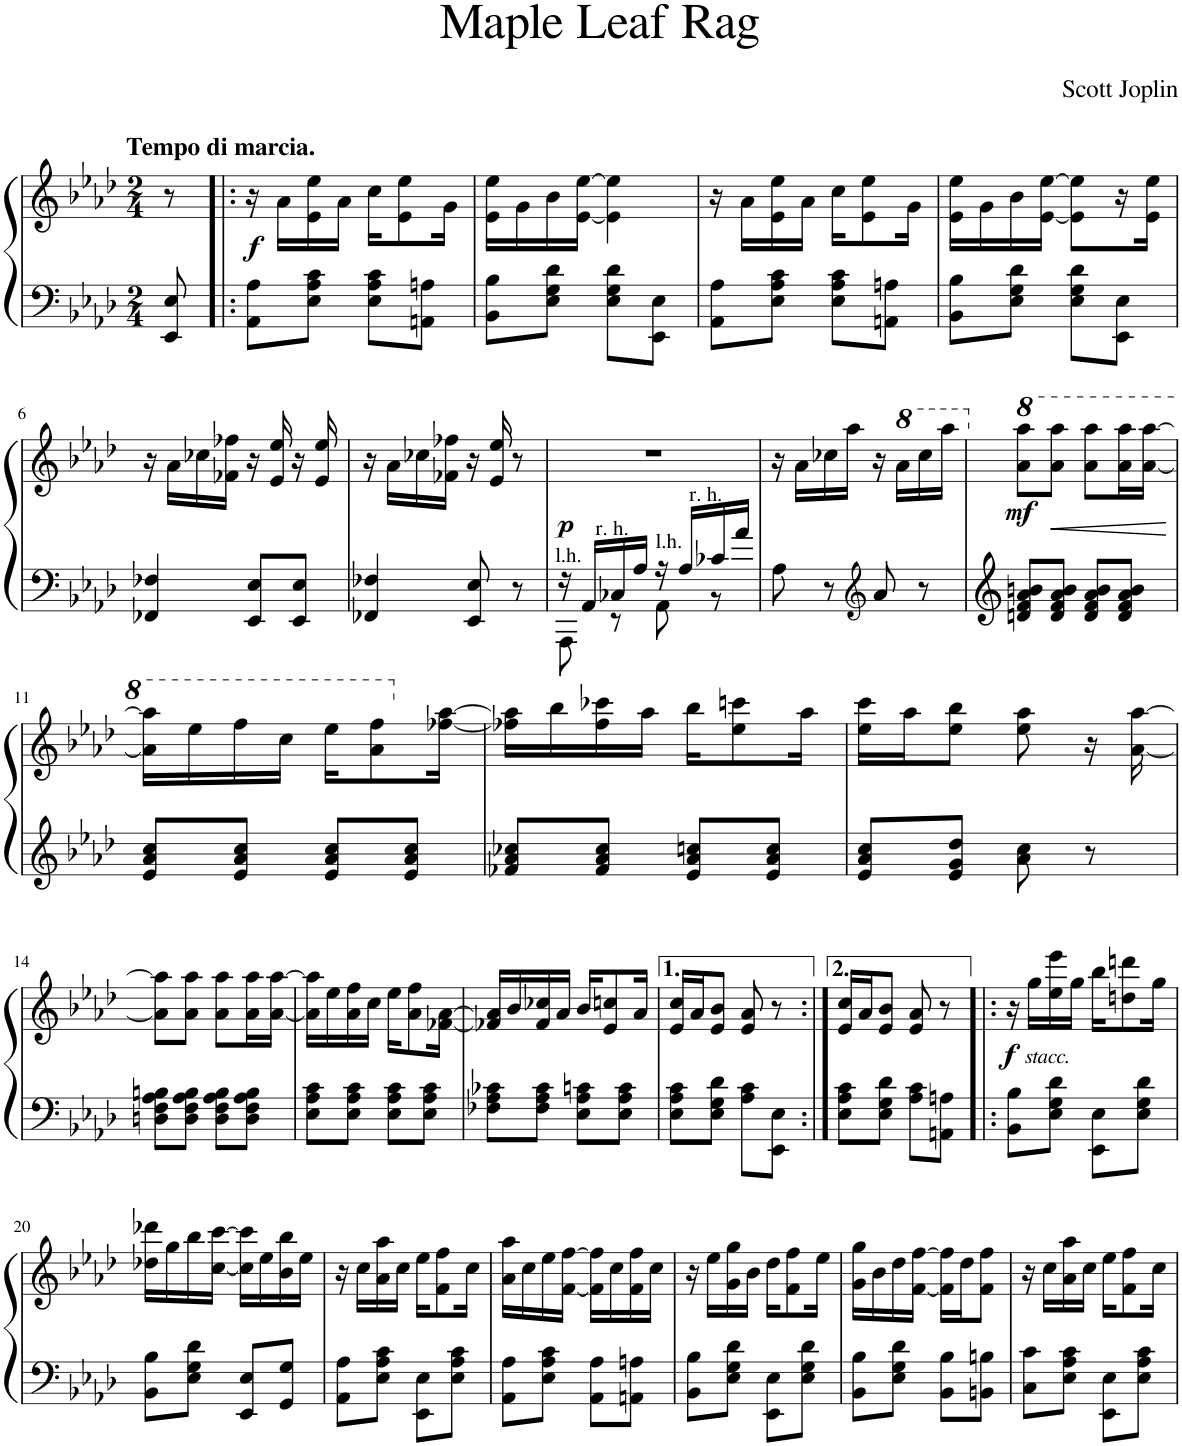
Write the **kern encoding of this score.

**kern	**kern	**dynam
*part1	*part1	*part1
*staff2	*staff1	*staff1/2
*I"Piano	*	*
*I'Pno.	*	*
*clefF4	*clefG2	*
*k[b-e-a-d-]	*k[b-e-a-d-]	*
*M2/4	*M2/4	*
=1	=1	=1
!	!LO:TX:a:B:t=Tempo di marcia.	!
8EE-/ 8E-/	8r	.
=2!|:	=2!|:	=2!|:
!	!	!LO:DY:b
8AA-\ 8A-\L	16r	f
.	16a-\LL	.
8E-\ 8A-\ 8c\J	16e-\ 16ee-\	.
.	16a-\JJ	.
8E-\ 8A-\ 8c\L	16cc\KL	.
.	8e-\ 8ee-\	.
8AAn\ 8An\J	.	.
.	16g\Jk	.
=3	=3	=3
8BB-\ 8B-\L	16e-\ 16ee-\LL	.
.	16g\	.
8E-\ 8G\ 8d-\J	16b-\	.
.	[16e-\ [16ee-\JJ	.
8E-\ 8G\ 8d-\L	4e-\] 4ee-\]	.
8EE-\ 8E-\J	.	.
=4	=4	=4
8AA-\ 8A-\L	16r	.
.	16a-\LL	.
8E-\ 8A-\ 8c\J	16e-\ 16ee-\	.
.	16a-\JJ	.
8E-\ 8A-\ 8c\L	16cc\KL	.
.	8e-\ 8ee-\	.
8AAn\ 8An\J	.	.
.	16g\Jk	.
=5	=5	=5
8BB-\ 8B-\L	16e-\ 16ee-\LL	.
.	16g\	.
8E-\ 8G\ 8d-\J	16b-\	.
.	[16e-\ [16ee-\JJ	.
8E-\ 8G\ 8d-\L	8e-\] 8ee-\]L	.
8EE-\ 8E-\J	16r	.
.	16e-\ 16ee-\JJ	.
!!LO:LB:g=z
=6	=6	=6
4FF-X/ 4F-X/	16r	.
.	16a-\LL	.
.	16cc-X\	.
.	16f-X\ 16ff-X\JJ	.
8EE-/ 8E-/L	16r	.
.	16e-/ 16ee-/	.
8EE-/ 8E-/J	16r	.
.	16e-/ 16ee-/	.
=7	=7	=7
4FF-X/ 4F-X/	16r	.
.	16a-\LL	.
.	16cc-X\	.
.	16f-X\ 16ff-X\JJ	.
8EE-/ 8E-/	16r	.
.	16e-/ 16ee-/	.
8r	8r	.
=8	=8	=8
*^	*	*
!LO:TX:a:t=l.h.	!	!	!
!	!	!	!LO:DY:a=2
16r	8AAA-\	2r	p
!LO:TX:a:t=r. h.	!	!	!
16AA-/LL	.	.	.
16C-X/	8r	.	.
16A-/JJ	.	.	.
!LO:TX:a:t=l.h.	!	!	!
16r	8AA-\	.	.
!LO:TX:a:t=r. h.	!	!	!
16A-/LL	.	.	.
16c-X/	8r	.	.
16a-/JJ	.	.	.
*v	*v	*	*
=9	=9	=9
8A-\	16r	.
.	16a-\LL	.
8r	16cc-X\	.
.	16aa-\JJ	.
*clefG2	*	*
8a-/	16r	.
*	*8va	*
.	16aa-\LL	.
8r	16ccc-\	.
.	16aaa-\JJ	.
=10	=10	=10
*	*X8va	*
*	*8va	*
!	!	!LO:DY:b
8dn/ 8f/ 8a-/ 8bn/L	8aa-\ 8aaa-\L	mf
!	!	!LO:HP:b
8d/ 8f/ 8a-/ 8b/J	8aa-\ 8aaa-\J	<
8d/ 8f/ 8a-/ 8b/L	8aa-\ 8aaa-\L	.
8d/ 8f/ 8a-/ 8b/J	16aa-\ 16aaa-\L	.
.	[16aa-\ [16aaa-\JJ	.
.	.	[
!!LO:LB:g=z
=11	=11	=11
8e-/ 8a-/ 8cc/L	16aa-\] 16aaa-\]LL	.
.	16eee-\	.
8e-/ 8a-/ 8cc/J	16fff\	.
.	16ccc\JJ	.
8e-/ 8a-/ 8cc/L	16eee-\KL	.
.	8aa-\ 8fff\	.
8e-/ 8a-/ 8cc/J	.	.
*	*X8va	*
.	[16ff-X\ [16aa-\Jk	.
=12	=12	=12
8f-X/ 8a-/ 8cc-X/L	16ff-X\] 16aa-\]LL	.
.	16bb-\	.
8f-/ 8a-/ 8cc-/J	16ff-\ 16ccc-X\	.
.	16aa-\JJ	.
8e-/ 8a-/ 8ccn/L	16bb-\KL	.
.	8ee-\ 8cccn\	.
8e-/ 8a-/ 8cc/J	.	.
.	16aa-\Jk	.
=13	=13	=13
8e-/ 8a-/ 8cc/L	16ee-\ 16ccc\LL	.
.	16aa-\J	.
8e-/ 8g/ 8dd-/J	8ee-\ 8bb-\J	.
8a-\ 8cc\	8ee-\ 8aa-\	.
8r	16r	.
.	[16a-\ [16aa-\	.
!!LO:LB:g=z
=14	=14	=14
8Dn\ 8F\ 8A-\ 8Bn\L	8a-\] 8aa-\]L	.
8D\ 8F\ 8A-\ 8B\J	8a-\ 8aa-\J	.
8D\ 8F\ 8A-\ 8B\L	8a-\ 8aa-\L	.
8D\ 8F\ 8A-\ 8B\J	16a-\ 16aa-\L	.
.	[16a-\ [16aa-\JJ	.
=15	=15	=15
8E-\ 8A-\ 8c\L	16a-\] 16aa-\]LL	.
.	16ee-\	.
8E-\ 8A-\ 8c\J	16a-\ 16ff\	.
.	16cc\JJ	.
8E-\ 8A-\ 8c\L	16ee-\KL	.
.	8a-\ 8ff\	.
8E-\ 8A-\ 8c\J	.	.
.	[16f-X\ [16a-\Jk	.
=16	=16	=16
8F-X\ 8A-\ 8c-X\L	16f-X/] 16a-/]LL	.
.	16b-/	.
8F-\ 8A-\ 8c-\J	16f-/ 16cc-X/	.
.	16a-/JJ	.
8E-\ 8A-\ 8cn\L	16b-/KL	.
.	8e-/ 8ccn/	.
8E-\ 8A-\ 8c\J	.	.
.	16a-/Jk	.
=17	=17	=17
8E-\ 8A-\ 8c\L	16e-/ 16cc/LL	.
.	16a-/J	.
8E-\ 8G\ 8d-\J	8e-/ 8b-/J	.
8A-\ 8c\L	8e-/ 8a-/	.
8EE-\ 8E-\J	8r	.
=18:|!	=18:|!	=18:|!
8E-\ 8A-\ 8c\L	16e-/ 16cc/LL	.
.	16a-/J	.
8E-\ 8G\ 8d-\J	8e-/ 8b-/J	.
8A-\ 8c\L	8e-/ 8a-/	.
8AAn\ 8An\J	8r	.
=19!|:	=19!|:	=19!|:
!	!	!LO:DY:b
!	!	!LO:DY:n=1:b
8BB-\ 8B-\L	16r	f other-dynamics
.	16gg\LL	.
8E-\ 8G\ 8d-\J	16ee-\ 16eee-\	.
.	16gg\JJ	.
8EE-\ 8E-\L	16bb-\KL	.
.	8ddn\ 8dddn\	.
8E-\ 8G\ 8d-\J	.	.
.	16gg\Jk	.
!!LO:LB:g=z
=20	=20	=20
8BB-\ 8B-\L	16dd-X\ 16ddd-X\LL	.
.	16gg\	.
8E-\ 8G\ 8d-\J	16bb-\	.
.	[16cc\ [16ccc\JJ	.
8EE-/ 8E-/L	16cc\] 16ccc\]LL	.
.	16ee-\	.
8GG/ 8G/J	16b-\ 16bb-\	.
.	16ee-\JJ	.
=21	=21	=21
8AA-\ 8A-\L	16r	.
.	16cc\LL	.
8E-\ 8A-\ 8c\J	16a-\ 16aa-\	.
.	16cc\JJ	.
8EE-\ 8E-\L	16ee-\KL	.
.	8f\ 8ff\	.
8E-\ 8A-\ 8c\J	.	.
.	16cc\Jk	.
=22	=22	=22
8AA-\ 8A-\L	16a-\ 16aa-\LL	.
.	16cc\	.
8E-\ 8A-\ 8c\J	16ee-\	.
.	[16f\ [16ff\JJ	.
8AA-\ 8A-\L	16f\] 16ff\]LL	.
.	16cc\	.
8AAn\ 8An\J	16f\ 16ff\	.
.	16cc\JJ	.
=23	=23	=23
8BB-\ 8B-\L	16r	.
.	16ee-\LL	.
8E-\ 8G\ 8d-\J	16g\ 16gg\	.
.	16b-\JJ	.
8EE-\ 8E-\L	16dd-\KL	.
.	8f\ 8ff\	.
8E-\ 8G\ 8d-\J	.	.
.	16ee-\Jk	.
=24	=24	=24
8BB-\ 8B-\L	16g\ 16gg\LL	.
.	16b-\	.
8E-\ 8G\ 8d-\J	16dd-\	.
.	[16f\ [16ff\JJ	.
8BB-\ 8B-\L	16f\] 16ff\]LL	.
.	16dd-\J	.
8BBn\ 8Bn\J	8f\ 8ff\J	.
=25	=25	=25
8C\ 8c\L	16r	.
.	16cc\LL	.
8E-\ 8A-\ 8c\J	16a-\ 16aa-\	.
.	16cc\JJ	.
8EE-\ 8E-\L	16ee-\KL	.
.	8f\ 8ff\	.
8E-\ 8A-\ 8c\J	.	.
.	16cc\Jk	.
=	=	=
*-	*-	*-
